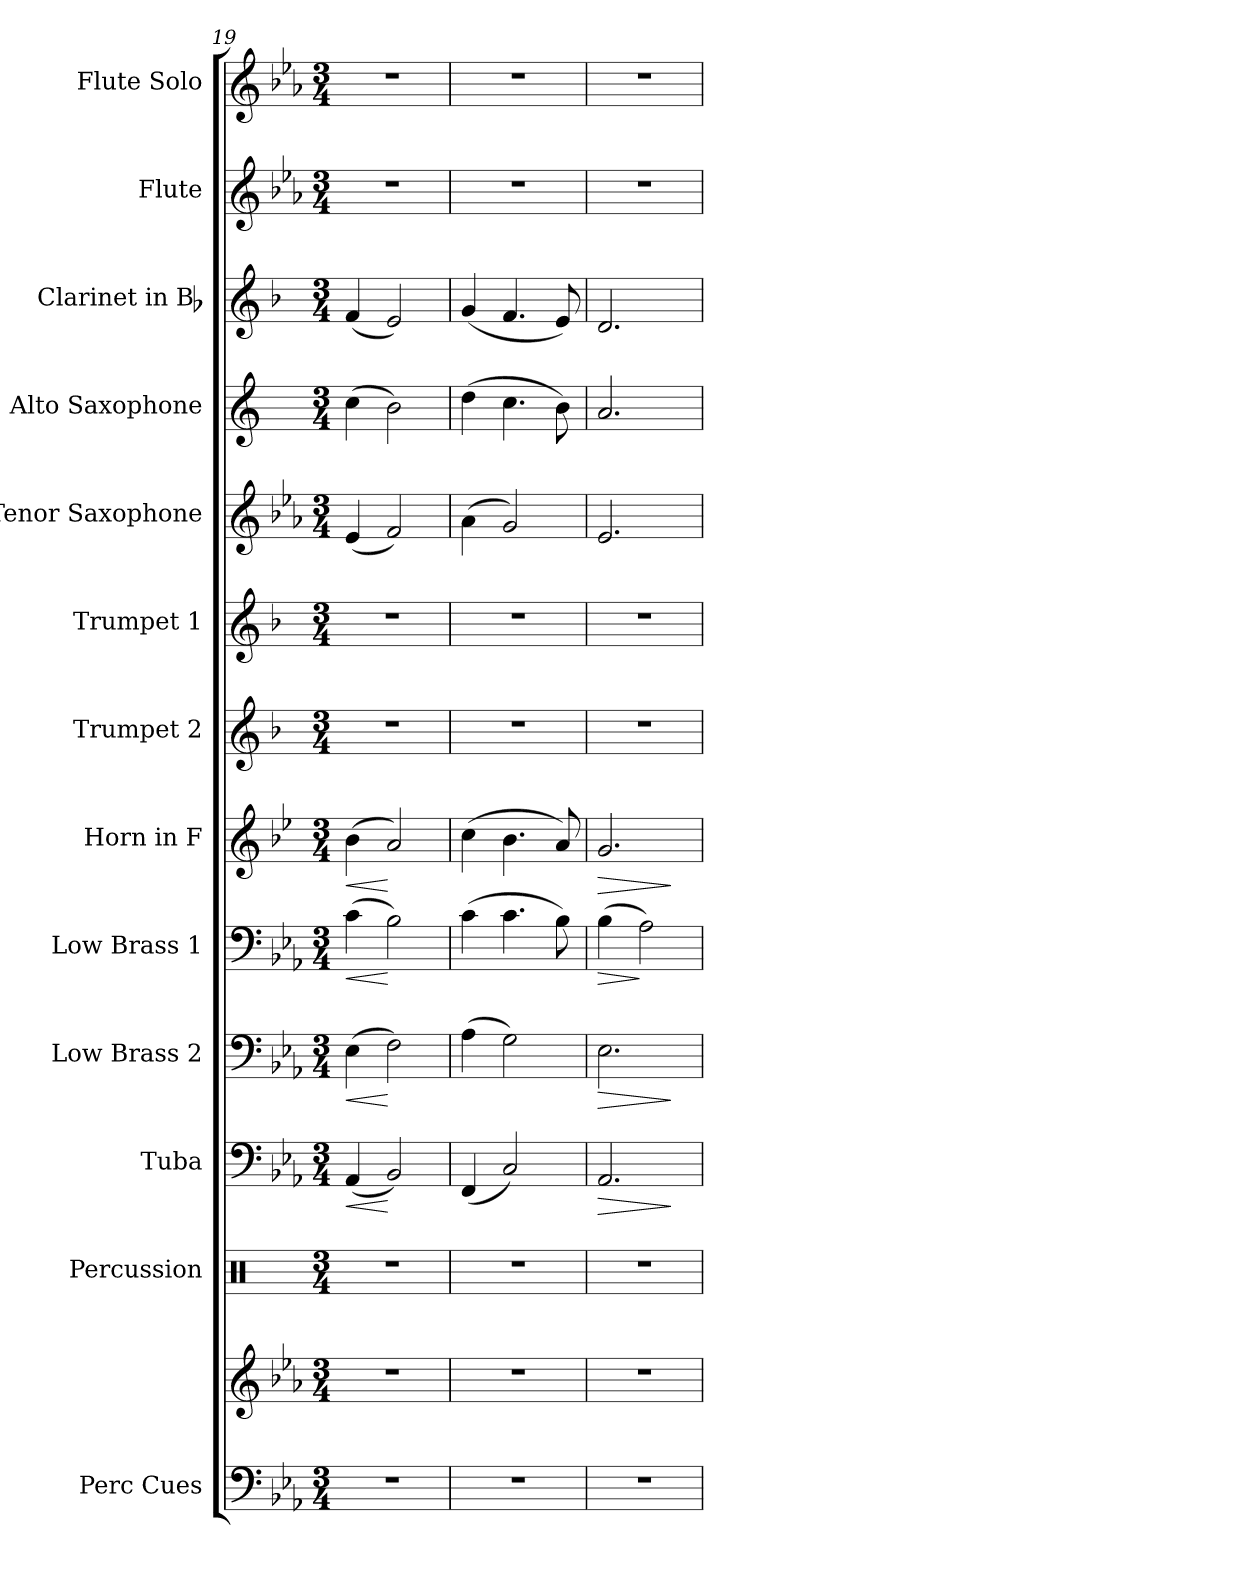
**kern	**kern	**kern	**kern	**dynam	**kern	**dynam	**kern	**dynam	**kern	**dynam	**kern	**kern	**kern	**kern	**kern	**kern	**kern
*part13	*part13	*part12	*part11	*part11	*part10	*part10	*part9	*part9	*part8	*part8	*part7	*part6	*part5	*part4	*part3	*part2	*part1
*staff14	*staff13	*staff12	*staff11	*staff11	*staff10	*staff10	*staff9	*staff9	*staff8	*staff8	*staff7	*staff6	*staff5	*staff4	*staff3	*staff2	*staff1
*I"Perc Cues	*	*I"Percussion	*I"Tuba	*	*I"Low Brass 2	*	*I"Low Brass 1	*	*I"Horn in F	*	*I"Trumpet 2	*I"Trumpet 1	*I"Tenor Saxophone	*I"Alto Saxophone	*I"Clarinet in Bb	*I"Flute	*I"Flute Solo
*I'Perc	*	*I'Perc.	*I'Tba.	*	*I'LB 2	*	*I'LB 1	*	*I'Hn.	*	*I'Tpt.	*I'Tpt.	*I'Ten. Sax.	*I'Alto Sax.	*I'Cl.	*I'Fl.	*I'Fl.
*clefF4	*clefG2	*clefX	*clefF4	*	*clefF4	*	*clefF4	*	*clefG2	*	*clefG2	*clefG2	*clefG2	*clefG2	*clefG2	*clefG2	*clefG2
*	*	*	*	*	*	*	*	*	*ITrd4c7	*	*ITrd1c2	*ITrd1c2	*ITrd8c14	*ITrd5c9	*ITrd1c2	*	*
*k[b-e-a-]	*k[b-e-a-]	*k[]	*k[b-e-a-]	*	*k[b-e-a-]	*	*k[b-e-a-]	*	*k[b-e-a-]	*	*k[b-e-a-]	*k[b-e-a-]	*k[b-e-a-]	*k[b-e-a-]	*k[b-e-a-]	*k[b-e-a-]	*k[b-e-a-]
*E-:	*E-:	*C:	*E-:	*	*E-:	*	*E-:	*	*E-:	*	*E-:	*E-:	*E-:	*E-:	*E-:	*E-:	*E-:
*M3/4	*M3/4	*M3/4	*M3/4	*	*M3/4	*	*M3/4	*	*M3/4	*	*M3/4	*M3/4	*M3/4	*M3/4	*M3/4	*M3/4	*M3/4
=19	=19	=19	=19	=19	=19	=19	=19	=19	=19	=19	=19	=19	=19	=19	=19	=19	=19
!LO:N:vis=1	!LO:N:vis=1	!LO:N:vis=1	!	!LO:HP:b	!	!LO:HP:b	!	!LO:HP:b	!	!LO:HP:b	!LO:N:vis=1	!LO:N:vis=1	!	!	!	!LO:N:vis=1	!LO:N:vis=1
2.r	2.r	2.r	(4AA-i/	<	(4E-i\	<	(4ci\	<	(4e-i\	<	2.r	2.r	(4E-i/	(4e-i\	(4e-i/	2.r	2.r
.	.	.	2BB-i/)	[	2Fi\)	[	2B-i\)	[	2di/)	[	.	.	2Fi/)	2di\)	2di/)	.	.
=20	=20	=20	=20	=20	=20	=20	=20	=20	=20	=20	=20	=20	=20	=20	=20	=20	=20
!LO:N:vis=1	!LO:N:vis=1	!LO:N:vis=1	!	!	!	!	!	!	!	!	!LO:N:vis=1	!LO:N:vis=1	!	!	!	!LO:N:vis=1	!LO:N:vis=1
2.r	2.r	2.r	(4FFi/	.	(4A-i\	.	(4ci\	.	(4fi\	.	2.r	2.r	(4A-i\	(4fi\	(4fi/	2.r	2.r
.	.	.	2Ci/)	.	2Gi\)	.	4.ci\	.	4.e-i\	.	.	.	2Gi/)	4.e-i\	4.e-i/	.	.
.	.	.	.	.	.	.	8B-i\)	.	8di/)	.	.	.	.	8di\)	8di/)	.	.
=21	=21	=21	=21	=21	=21	=21	=21	=21	=21	=21	=21	=21	=21	=21	=21	=21	=21
!LO:N:vis=1	!LO:N:vis=1	!LO:N:vis=1	!	!LO:HP:b	!	!LO:HP:b	!	!LO:HP:b	!	!LO:HP:b	!LO:N:vis=1	!LO:N:vis=1	!	!	!	!LO:N:vis=1	!LO:N:vis=1
2.r	2.r	2.r	2.AA-i/	>	2.E-i\	>	(4B-i\	>	2.ci/	>	2.r	2.r	2.E-i/	2.ci/	2.ci/	2.r	2.r
.	.	.	.	.	.	.	2A-i\)	]	.	.	.	.	.	.	.	.	.
.	.	.	.	]	.	]	.	.	.	]	.	.	.	.	.	.	.
=	=	=	=	=	=	=	=	=	=	=	=	=	=	=	=	=	=
*-	*-	*-	*-	*-	*-	*-	*-	*-	*-	*-	*-	*-	*-	*-	*-	*-	*-
